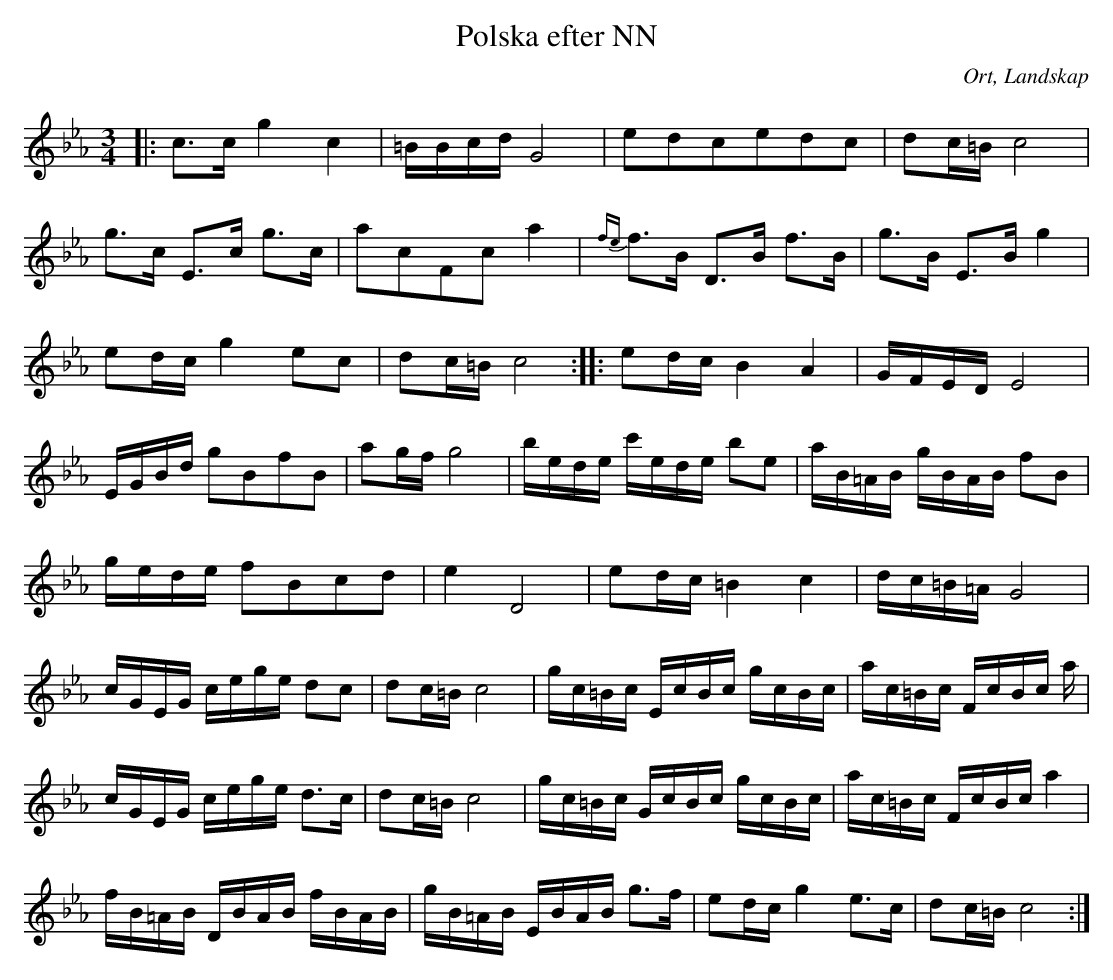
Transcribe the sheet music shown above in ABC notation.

X:1
T:Polska efter NN
O:Ort, Landskap
M:3/4
L:1/16
K:Cm
|: c2>c2 g4 c4 | =BBcd G8 | e2d2c2e2d2c2 | d2c=B c8 |
g2>c2 E2>c2 g2>c2 | a2c2F2c2 a4 | {fe}f2>B2 D2>B2 f2>B2 | g2>B2 E2>B2 g4 |
e2dc g4 e2c2 | d2c=B c8 :: e2dc B4 A4 | GFED E8 |
EGBd g2B2f2B2 | a2gf g8 | bede c'ede b2e2 | aB=AB gBAB f2B2 |
gede f2B2c2d2 | e4 D8|e2dc =B4 c4|dc=B=A G8| cGEG cege d2c2 | d2c=B c8 | gc=Bc EcBc gcBc | a´c=Bc FcBc a´|
cGEG cege d2>c2 | d2c=B c8 | gc=Bc GcBc gcBc | ac=Bc FcBc a4 |
fB=AB DBAB fBAB | gB=AB EBAB g2>f2 | e2dc g4 e2>c2 | d2c=B c8 :|
